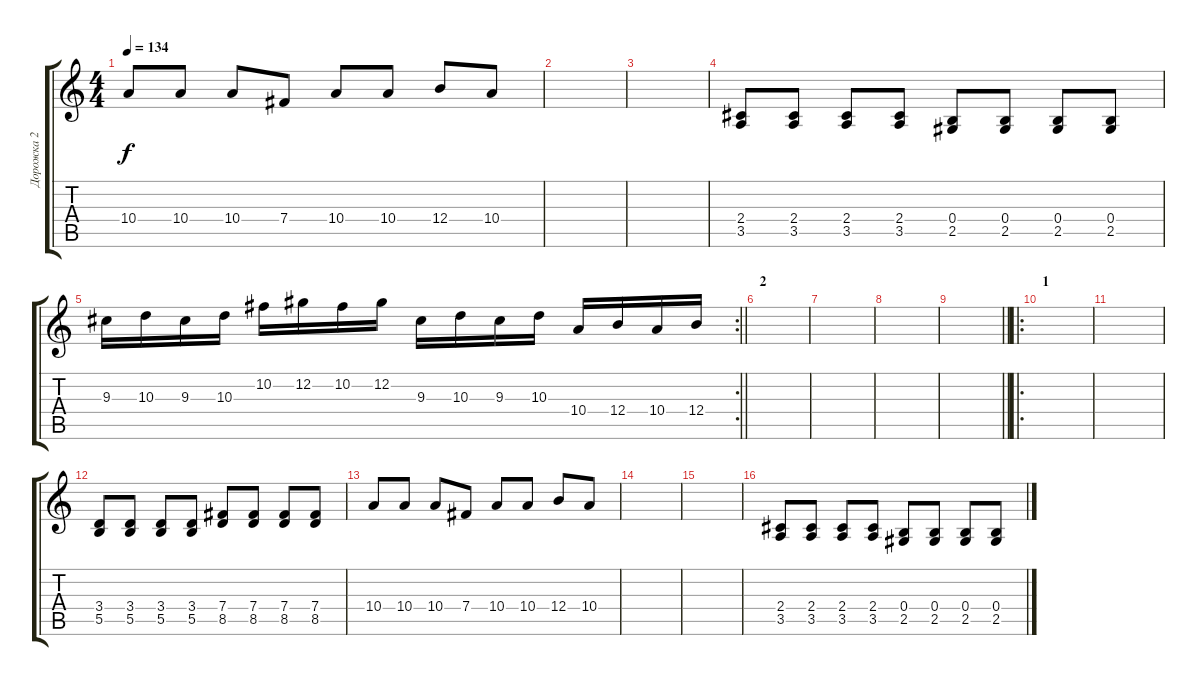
\track ("Дорожка 2" "Дорожка 2") {instrument distortionguitar}
\staff {score tabs}
\tuning (Db4 Ab3 E3 B2 Gb2 B1) {hide}
\ts (4 4)
\tempo 134
\clef g2
\ks c
10.4.8{dy f} 10.4.8 10.4.8 7.4.8 10.4.8 10.4.8 12.4.8 10.4.8 |
|
|
(2.4 3.5).8 (2.4 3.5).8 (2.4 3.5).8 (2.4 3.5).8 (0.4 2.5).8 (0.4 2.5).8 (0.4 2.5).8 (0.4 2.5).8 |
\rc 2
\barLineRight lightlight
9.3.16 10.3.16 9.3.16 10.3.16 10.2.16 12.2.16 10.2.16 12.2.16 9.3.16 10.3.16 9.3.16 10.3.16 10.4.16 12.4.16 10.4.16 12.4.16 |
\section ("" "2")
|
|
|
\barLineRight lightlight
|
\ro
\section ("" "1")
|
|
(3.4 5.5).8 (3.4 5.5).8 (3.4 5.5).8 (3.4 5.5).8 (7.4 8.5).8 (7.4 8.5).8 (7.4 8.5).8 (7.4 8.5).8 |
10.4.8 10.4.8 10.4.8 7.4.8 10.4.8 10.4.8 12.4.8 10.4.8 |
|
|
(2.4 3.5).8 (2.4 3.5).8 (2.4 3.5).8 (2.4 3.5).8 (0.4 2.5).8 (0.4 2.5).8 (0.4 2.5).8 (0.4 2.5).8
